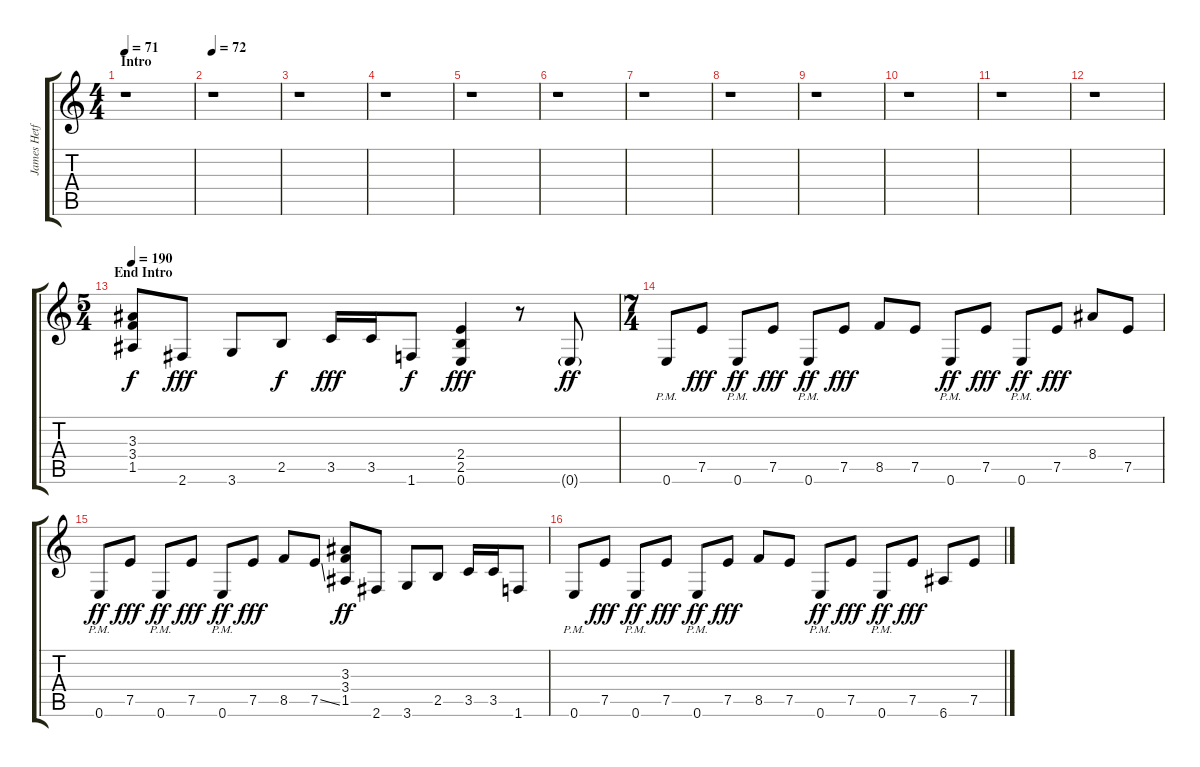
\track ("James Hetfield (Guitar I)" "James Hetf") {instrument distortionguitar}
\staff {score tabs}
\tuning (E4 B3 G3 D3 A2 E2) {hide}
\ts (4 4)
\section ("" "Intro")
\tempo 71
\clef g2
\ks c
r.1{dy f instrument distortionguitar} |
\tempo 72
r.1 |
r.1 |
r.1 |
r.1 |
r.1 |
r.1 |
r.1 |
r.1 |
r.1 |
r.1 |
r.1 |
\ts (5 4)
\section ("" "End Intro")
\tempo 190
(3.3 3.4 1.5).8{volume 5} 2.6.8{dy fff} 3.6.8 2.5.8{dy f} 3.5.16{dy fff} 3.5.16 1.6.8{dy f} (2.4 2.5 0.6).4{dy fff} r.8 0.6{g}.8{dy ff volume 8} |
\ts (7 4)
0.6{pm}.8 7.5.8{dy fff} 0.6{pm}.8{dy ff} 7.5.8{dy fff} 0.6{pm}.8{dy ff} 7.5.8{dy fff} 8.5.8 7.5.8 0.6{pm}.8{dy ff} 7.5.8{dy fff} 0.6{pm}.8{dy ff} 7.5.8{dy fff} 8.4.8 7.5.8 |
0.6{pm}.8{dy ff} 7.5.8{dy fff} 0.6{pm}.8{dy ff} 7.5.8{dy fff} 0.6{pm}.8{dy ff} 7.5.8{dy fff} 8.5.8 7.5{ss}.8 (3.3 3.4 1.5).8{dy ff} 2.6.8 3.6.8 2.5.8 3.5.16 3.5.16 1.6.8 |
0.6{pm}.8 7.5.8{dy fff} 0.6{pm}.8{dy ff} 7.5.8{dy fff} 0.6{pm}.8{dy ff} 7.5.8{dy fff} 8.5.8 7.5.8 0.6{pm}.8{dy ff} 7.5.8{dy fff} 0.6{pm}.8{dy ff} 7.5.8{dy fff} 6.6.8 7.5.8
